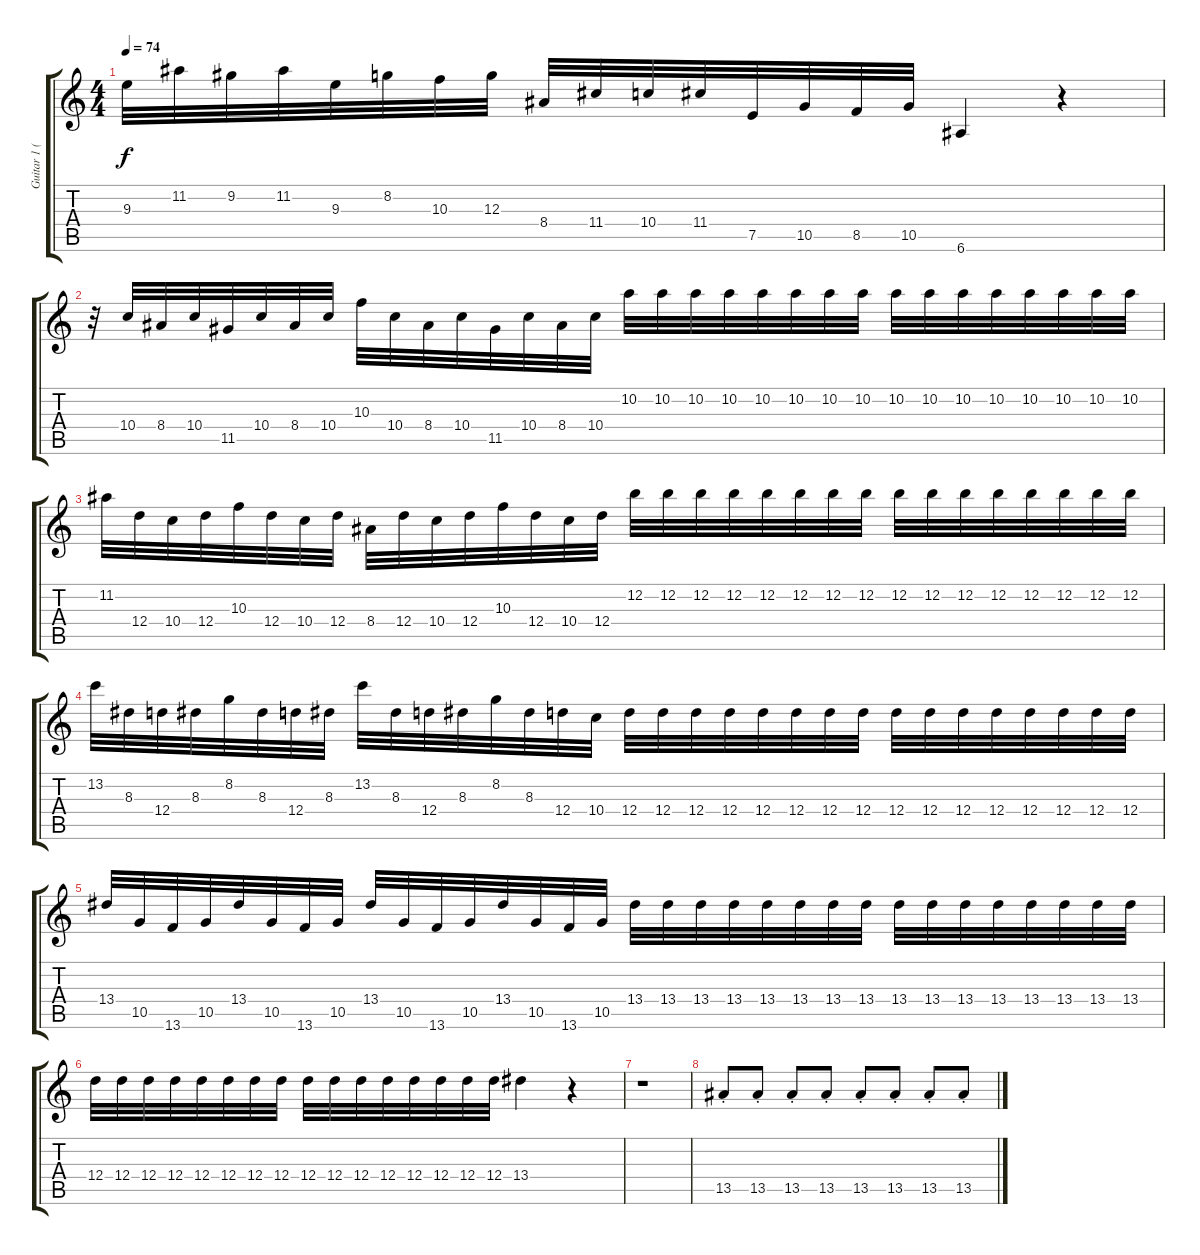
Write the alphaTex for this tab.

\track ("Guitar 1 (Lead)" "Guitar 1 (") {instrument distortionguitar}
\staff {score tabs}
\tuning (E4 B3 G3 D3 A2 E2) {hide}
\ts (4 4)
\tempo 74
\clef g2
\ks c
9.3.32{dy f} 11.2.32 9.2.32 11.2.32 9.3.32 8.2.32 10.3.32 12.3.32 8.4.32 11.4.32 10.4.32 11.4.32 7.5.32 10.5.32 8.5.32 10.5.32 6.6.4 r.4 |
r.32 10.4.32 8.4.32 10.4.32 11.5.32 10.4.32 8.4.32 10.4.32 10.3.32 10.4.32 8.4.32 10.4.32 11.5.32 10.4.32 8.4.32 10.4.32 10.2.32 10.2.32 10.2.32 10.2.32 10.2.32 10.2.32 10.2.32 10.2.32 10.2.32 10.2.32 10.2.32 10.2.32 10.2.32 10.2.32 10.2.32 10.2.32 |
11.2.32 12.4.32 10.4.32 12.4.32 10.3.32 12.4.32 10.4.32 12.4.32 8.4.32 12.4.32 10.4.32 12.4.32 10.3.32 12.4.32 10.4.32 12.4.32 12.2.32 12.2.32 12.2.32 12.2.32 12.2.32 12.2.32 12.2.32 12.2.32 12.2.32 12.2.32 12.2.32 12.2.32 12.2.32 12.2.32 12.2.32 12.2.32 |
13.2.32 8.3.32 12.4.32 8.3.32 8.2.32 8.3.32 12.4.32 8.3.32 13.2.32 8.3.32 12.4.32 8.3.32 8.2.32 8.3.32 12.4.32 10.4.32 12.4.32 12.4.32 12.4.32 12.4.32 12.4.32 12.4.32 12.4.32 12.4.32 12.4.32 12.4.32 12.4.32 12.4.32 12.4.32 12.4.32 12.4.32 12.4.32 |
13.4.32 10.5.32 13.6.32 10.5.32 13.4.32 10.5.32 13.6.32 10.5.32 13.4.32 10.5.32 13.6.32 10.5.32 13.4.32 10.5.32 13.6.32 10.5.32 13.4.32 13.4.32 13.4.32 13.4.32 13.4.32 13.4.32 13.4.32 13.4.32 13.4.32 13.4.32 13.4.32 13.4.32 13.4.32 13.4.32 13.4.32 13.4.32 |
12.4.32 12.4.32 12.4.32 12.4.32 12.4.32 12.4.32 12.4.32 12.4.32 12.4.32 12.4.32 12.4.32 12.4.32 12.4.32 12.4.32 12.4.32 12.4.32 13.4.4 r.4 |
r.1 |
13.5{st}.8 13.5{st}.8 13.5{st}.8 13.5{st}.8 13.5{st}.8 13.5{st}.8 13.5{st}.8 13.5{st}.8
